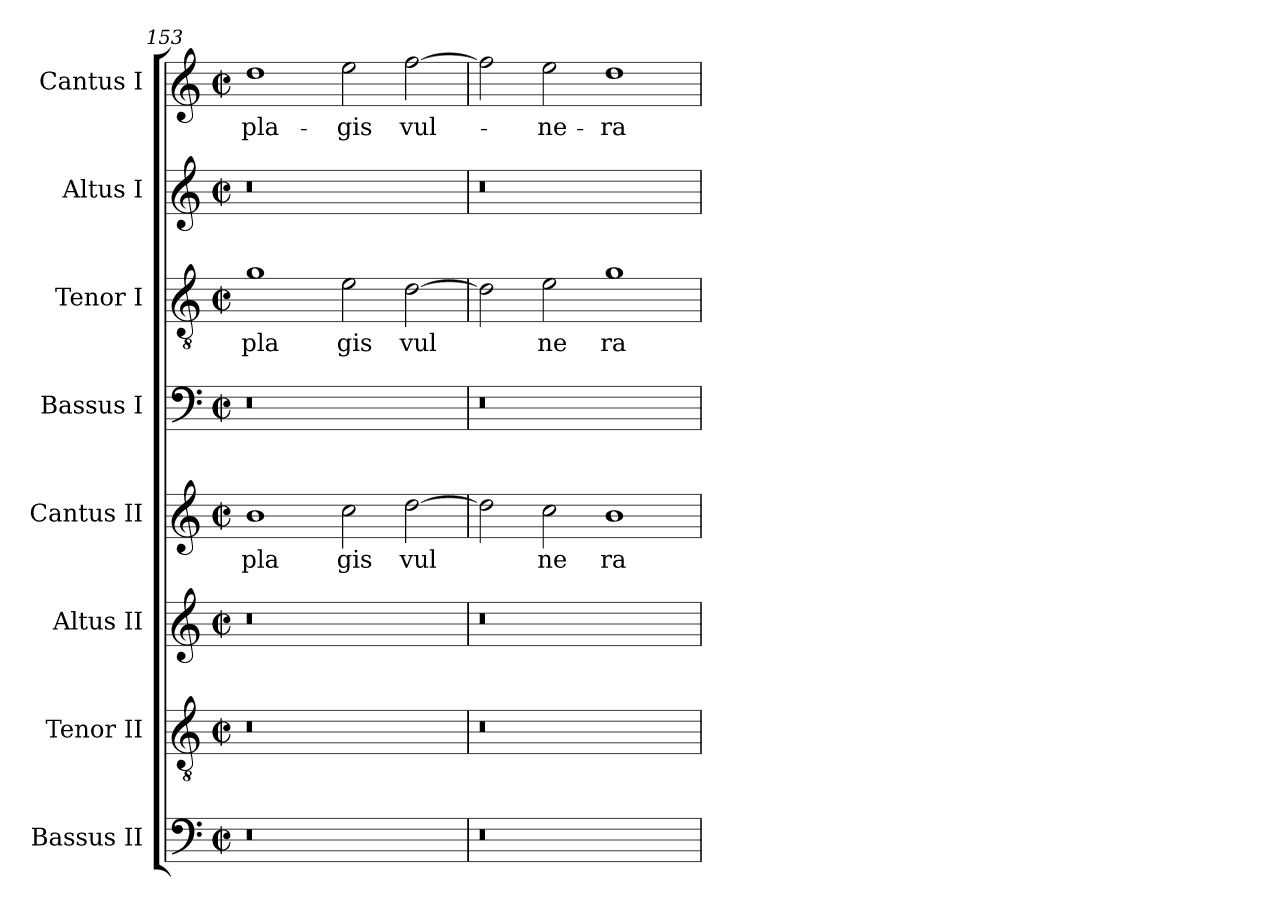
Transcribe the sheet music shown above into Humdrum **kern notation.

**kern	**kern	**kern	**kern	**text	**kern	**kern	**text	**kern	**kern	**text
*part8	*part7	*part6	*part5	*part5	*part4	*part3	*part3	*part2	*part1	*part1
*staff8	*staff7	*staff6	*staff5	*staff5	*staff4	*staff3	*staff3	*staff2	*staff1	*staff1
*I"Bassus II	*I"Tenor II	*I"Altus II	*I"Cantus II	*	*I"Bassus I	*I"Tenor I	*	*I"Altus I	*I"Cantus I	*
*clefF4	*clefGv2	*clefG2	*clefG2	*	*clefF4	*clefGv2	*	*clefG2	*clefG2	*
*k[]	*	*	*	*	*	*	*	*	*	*
*C:	*	*	*	*	*	*	*	*	*	*
*M2/2	*M2/2	*M2/2	*M2/2	*	*M2/2	*M2/2	*	*M2/2	*M2/2	*
*met(c|)	*met(c|)	*met(c|)	*met(c|)	*	*met(c|)	*met(c|)	*	*met(c|)	*met(c|)	*
=153	=153	=153	=153	=153	=153	=153	=153	=153	=153	=153
!	!	!	!	!LO:LY:b:cj	!	!	!LO:LY:b:cj	!	!	!LO:LY:b:cj
0r	0r	0r	1b	pla	0r	1g	pla	0r	1dd	pla-
!	!	!	!	!LO:LY:b:cj	!	!	!LO:LY:b:cj	!	!	!LO:LY:b:cj
.	.	.	2cc\	gis	.	2e\	gis	.	2ee\	-gis
!	!	!	!	!LO:LY:b	!	!	!LO:LY:b	!	!	!LO:LY:b
.	.	.	[>2dd\	vul	.	[>2d\	vul	.	[>2ff\	vul-
=154	=154	=154	=154	=154	=154	=154	=154	=154	=154	=154
0r	0r	0r	2dd\]	.	0r	2d\]	.	0r	2ff\]	.
!	!	!	!	!LO:LY:b:cj	!	!	!LO:LY:b:cj	!	!	!LO:LY:b:cj
.	.	.	2cc\	ne	.	2e\	ne	.	2ee\	-ne-
!	!	!	!	!LO:LY:b:cj	!	!	!LO:LY:b:cj	!	!	!LO:LY:b:cj
.	.	.	1b	ra	.	1g	ra	.	1dd	-ra-
=	=	=	=	=	=	=	=	=	=	=
*-	*-	*-	*-	*-	*-	*-	*-	*-	*-	*-
